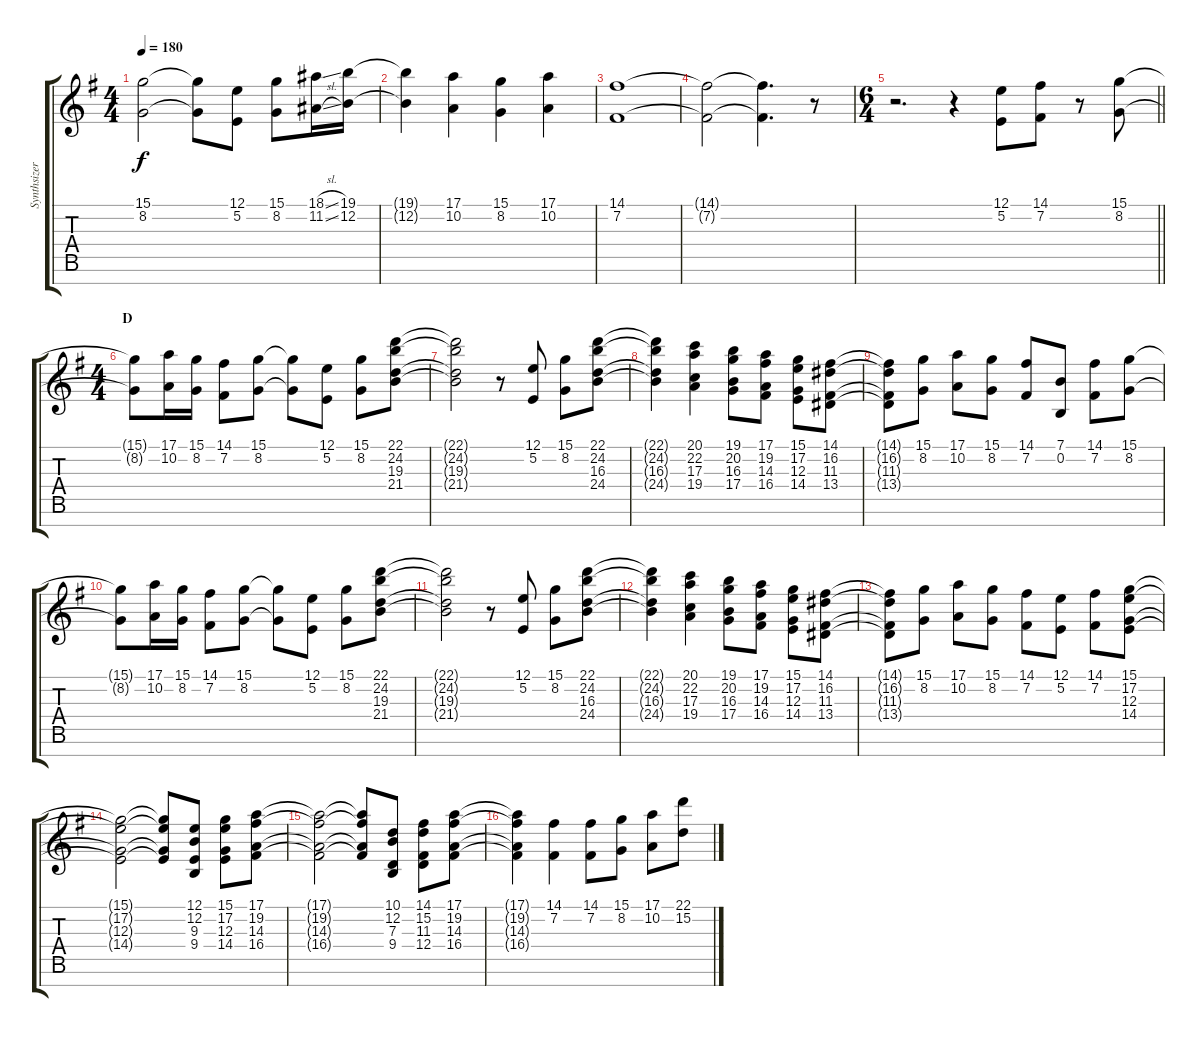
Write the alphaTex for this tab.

\track ("Synthsizer (Melody)" "Synthsizer") {instrument lead2sawtooth}
\staff {score tabs}
\tuning (E4 B3 G3 D3 A2 E2 B1) {hide}
\ts (4 4)
\tempo 180
\clef g2
\ks g
(15.1 8.2).2{dy f} (15.1{t} 8.2{t}).8 (12.1 5.2).8 (15.1 8.2).8 (18.1{sl} 11.2{sl}).16 (19.1 12.2).16 |
(19.1{t} 12.2{t}).4 (17.1 10.2).4 (15.1 8.2).4 (17.1 10.2).4 |
(14.1 7.2).1 |
(14.1{t} 7.2{t}).2 (14.1{t} 7.2{t}).4{d} r.8 |
\ts (6 4)
\barLineRight lightlight
r.2{d} r.4 (12.1 5.2).8 (14.1 7.2).8 r.8 (15.1 8.2).8 |
\ts (4 4)
\section ("" "D")
(15.1{t} 8.2{t}).8 (17.1 10.2).16 (15.1 8.2).16 (14.1 7.2).8 (15.1 8.2).8 (15.1{t} 8.2{t}).8 (12.1 5.2).8 (15.1 8.2).8 (22.1 24.2 19.3 21.4).8 |
(22.1{t} 24.2{t} 19.3{t} 21.4{t}).2 r.8 (12.1 5.2).8 (15.1 8.2).8 (22.1 24.2 16.3 24.4).8 |
(22.1{t} 24.2{t} 16.3{t} 24.4{t}).4 (20.1 22.2 17.3 19.4).4 (19.1 20.2 16.3 17.4).8 (17.1 19.2 14.3 16.4).8 (15.1 17.2 12.3 14.4).8 (14.1 16.2 11.3 13.4).8 |
(14.1{t} 16.2{t} 11.3{t} 13.4{t}).8 (15.1 8.2).8 (17.1 10.2).8 (15.1 8.2).8 (14.1 7.2).8 (7.1 0.2).8 (14.1 7.2).8 (15.1 8.2).8 |
(15.1{t} 8.2{t}).8 (17.1 10.2).16 (15.1 8.2).16 (14.1 7.2).8 (15.1 8.2).8 (15.1{t} 8.2{t}).8 (12.1 5.2).8 (15.1 8.2).8 (22.1 24.2 19.3 21.4).8 |
(22.1{t} 24.2{t} 19.3{t} 21.4{t}).2 r.8 (12.1 5.2).8 (15.1 8.2).8 (22.1 24.2 16.3 24.4).8 |
(22.1{t} 24.2{t} 16.3{t} 24.4{t}).4 (20.1 22.2 17.3 19.4).4 (19.1 20.2 16.3 17.4).8 (17.1 19.2 14.3 16.4).8 (15.1 17.2 12.3 14.4).8 (14.1 16.2 11.3 13.4).8 |
(14.1{t} 16.2{t} 11.3{t} 13.4{t}).8 (15.1 8.2).8 (17.1 10.2).8 (15.1 8.2).8 (14.1 7.2).8 (12.1 5.2).8 (14.1 7.2).8 (15.1 17.2 12.3 14.4).8 |
(15.1{t} 17.2{t} 12.3{t} 14.4{t}).2 (15.1{t} 17.2{t} 12.3{t} 14.4{t}).8 (12.1 12.2 9.3 9.4).8 (15.1 17.2 12.3 14.4).8 (17.1 19.2 14.3 16.4).8 |
(17.1{t} 19.2{t} 14.3{t} 16.4{t}).2 (17.1{t} 19.2{t} 14.3{t} 16.4{t}).8 (10.1 12.2 7.3 9.4).8 (14.1 15.2 11.3 12.4).8 (17.1 19.2 14.3 16.4).8 |
(17.1{t} 19.2{t} 14.3{t} 16.4{t}).4 (14.1 7.2).4 (14.1 7.2).8 (15.1 8.2).8 (17.1 10.2).8 (22.1 15.2).8
